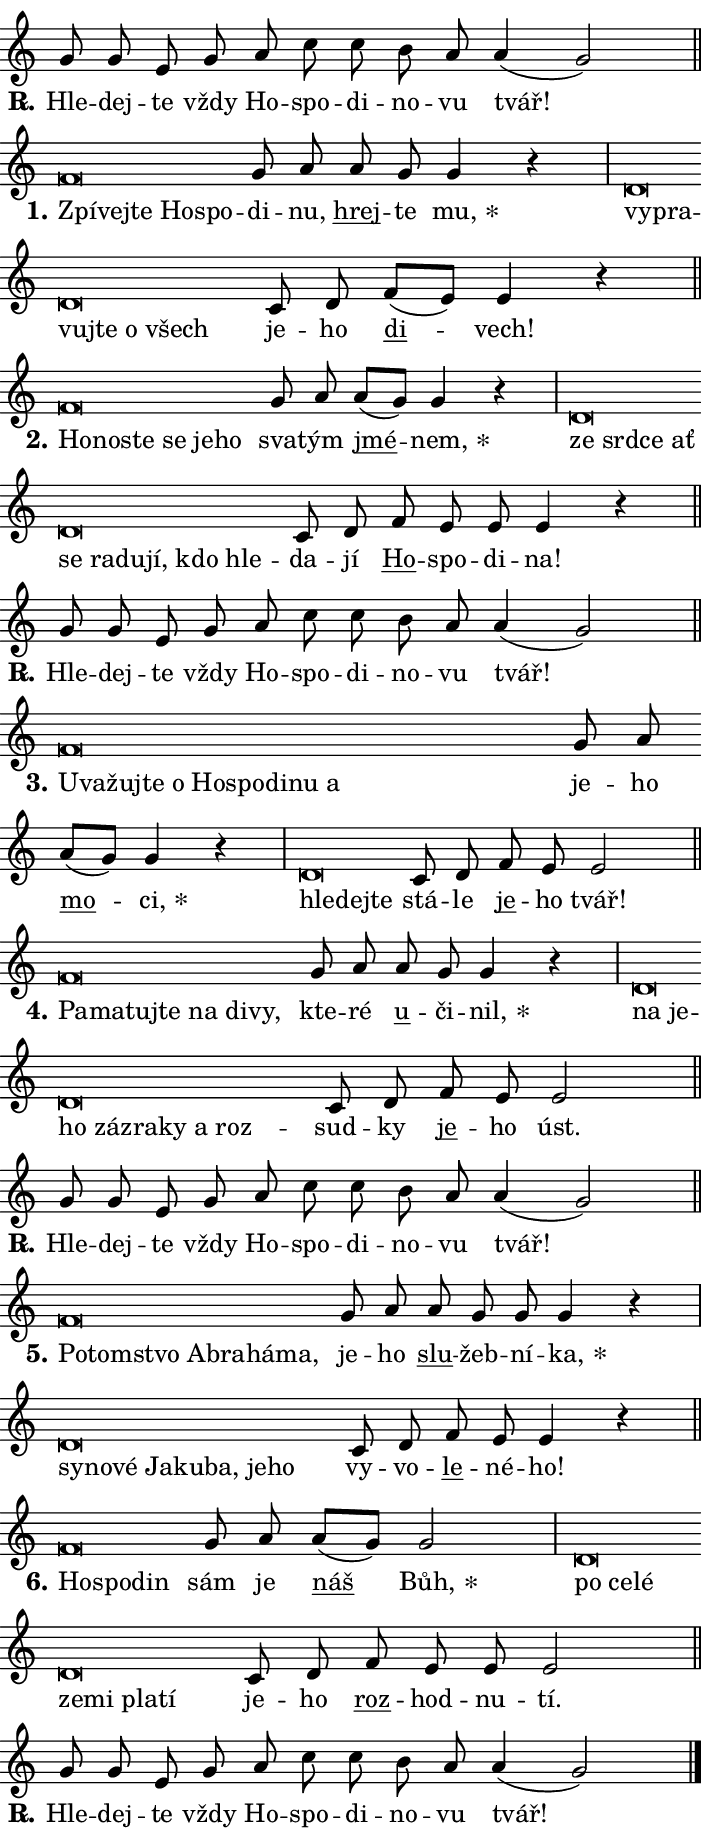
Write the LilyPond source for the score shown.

\version "2.24.0"
\header { tagline = "" }
\paper {
  indent = 0\cm
  top-margin = 0\cm
  right-margin = 0.13\cm % to fit lyric hyphens
  bottom-margin = 0\cm
  left-margin = 0\cm
  paper-width = 12\cm
  page-breaking = #ly:one-page-breaking
  system-system-spacing.basic-distance = #11
  score-system-spacing.basic-distance = #11
  ragged-last = ##f
}


%% Author: Thomas Morley
%% https://lists.gnu.org/archive/html/lilypond-user/2020-05/msg00002.html
#(define (line-position grob)
"Returns position of @var[grob} in current system:
   @code{'start}, if at first time-step
   @code{'end}, if at last time-step
   @code{'middle} otherwise
"
  (let* ((col (ly:item-get-column grob))
         (ln (ly:grob-object col 'left-neighbor))
         (rn (ly:grob-object col 'right-neighbor))
         (col-to-check-left (if (ly:grob? ln) ln col))
         (col-to-check-right (if (ly:grob? rn) rn col))
         (break-dir-left
           (and
             (ly:grob-property col-to-check-left 'non-musical #f)
             (ly:item-break-dir col-to-check-left)))
         (break-dir-right
           (and
             (ly:grob-property col-to-check-right 'non-musical #f)
             (ly:item-break-dir col-to-check-right))))
        (cond ((eqv? 1 break-dir-left) 'start)
              ((eqv? -1 break-dir-right) 'end)
              (else 'middle))))

#(define (tranparent-at-line-position vctor)
  (lambda (grob)
  "Relying on @code{line-position} select the relevant enry from @var{vctor}.
Used to determine transparency,"
    (case (line-position grob)
      ((end) (not (vector-ref vctor 0)))
      ((middle) (not (vector-ref vctor 1)))
      ((start) (not (vector-ref vctor 2))))))

noteHeadBreakVisibility =
#(define-music-function (break-visibility)(vector?)
"Makes @code{NoteHead}s transparent relying on @var{break-visibility}"
#{
  \override NoteHead.transparent =
    #(tranparent-at-line-position break-visibility)
#})

#(define delete-ledgers-for-transparent-note-heads
  (lambda (grob)
    "Reads whether a @code{NoteHead} is transparent.
If so this @code{NoteHead} is removed from @code{'note-heads} from
@var{grob}, which is supposed to be @code{LedgerLineSpanner}.
As a result ledgers are not printed for this @code{NoteHead}"
    (let* ((nhds-array (ly:grob-object grob 'note-heads))
           (nhds-list
             (if (ly:grob-array? nhds-array)
                 (ly:grob-array->list nhds-array)
                 '()))
           ;; Relies on the transparent-property being done before
           ;; Staff.LedgerLineSpanner.after-line-breaking is executed.
           ;; This is fragile ...
           (to-keep
             (remove
               (lambda (nhd)
                 (ly:grob-property nhd 'transparent #f))
               nhds-list)))
      ;; TODO find a better method to iterate over grob-arrays, similiar
      ;; to filter/remove etc for lists
      ;; For now rebuilt from scratch
      (set! (ly:grob-object grob 'note-heads)  '())
      (for-each
        (lambda (nhd)
          (ly:pointer-group-interface::add-grob grob 'note-heads nhd))
        to-keep))))

squashNotes = {
  \override NoteHead.X-extent = #'(-0.2 . 0.2)
  \override NoteHead.Y-extent = #'(-0.75 . 0)
  \override NoteHead.stencil =
    #(lambda (grob)
       (let ((pos (ly:grob-property grob 'staff-position)))
         (begin
           (if (< pos -7) (display "ERROR: Lower brevis then expected\n") (display ""))
           (if (<= pos -6) ly:text-interface::print ly:note-head::print))))
}
unSquashNotes = {
  \revert NoteHead.X-extent
  \revert NoteHead.Y-extent
  \revert NoteHead.stencil
}

hideNotes = \noteHeadBreakVisibility #begin-of-line-visible
unHideNotes = \noteHeadBreakVisibility #all-visible

% work-around for resetting accidentals
% https://lilypond.org/doc/v2.23/Documentation/notation/displaying-rhythms#unmetered-music
cadenzaMeasure = {
  \cadenzaOff
  \partial 1024 s1024
  \cadenzaOn
}

#(define-markup-command (accent layout props text) (markup?)
  "Underline accented syllable"
  (interpret-markup layout props
    #{\markup \override #'(offset . 4.3) \underline { #text }#}))

responsum = \markup \concat {
  "R" \hspace #-1.05 \path #0.1 #'((moveto 0 0.07) (lineto 0.9 0.8)) \hspace #0.05 "."
}

spaceSize = #0.6828661417322834 % exact space size for TeX Gyre Schola

\layout {
  \context {
    \Staff
    \remove "Time_signature_engraver"
    \override LedgerLineSpanner.after-line-breaking = #delete-ledgers-for-transparent-note-heads
  }
  \context {
    \Lyrics {
      \override LyricSpace.minimum-distance = \spaceSize
      \override LyricText.font-name = #"TeX Gyre Schola"
      \override LyricText.font-size = 1
      \override StanzaNumber.font-name = #"TeX Gyre Schola Bold"
      \override StanzaNumber.font-size = 1
    }
  }
  \context {
    \Score 
    \override NoteHead.text =
      #(lambda (grob) 
        (let ((pos (ly:grob-property grob 'staff-position)))
          #{\markup {
            \combine
              \halign #-0.55 \raise #(if (= pos -6) 0 0.5) \override #'(thickness . 2) \draw-line #'(3.2 . 0)
              \musicglyph "noteheads.sM1"
          }#}))
  }
}

% magnetic-lyrics.ily
%
%   written by
%     Jean Abou Samra <jean@abou-samra.fr>
%     Werner Lemberg <wl@gnu.org>
%
%   adapted by
%     Jiri Hon <jiri.hon@gmail.com>
%
% Version 2022-Apr-15

% https://www.mail-archive.com/lilypond-user@gnu.org/msg149350.html

#(define (Left_hyphen_pointer_engraver context)
   "Collect syllable-hyphen-syllable occurrences in lyrics and store
them in properties.  This engraver only looks to the left.  For
example, if the lyrics input is @code{foo -- bar}, it does the
following.

@itemize @bullet
@item
Set the @code{text} property of the @code{LyricHyphen} grob between
@q{foo} and @q{bar} to @code{foo}.

@item
Set the @code{left-hyphen} property of the @code{LyricText} grob with
text @q{foo} to the @code{LyricHyphen} grob between @q{foo} and
@q{bar}.
@end itemize

Use this auxiliary engraver in combination with the
@code{lyric-@/text::@/apply-@/magnetic-@/offset!} hook."
   (let ((hyphen #f)
         (text #f))
     (make-engraver
      (acknowledgers
       ((lyric-syllable-interface engraver grob source-engraver)
        (set! text grob)))
      (end-acknowledgers
       ((lyric-hyphen-interface engraver grob source-engraver)
        ;(when (not (grob::has-interface grob 'lyric-space-interface))
          (set! hyphen grob)));)
      ((stop-translation-timestep engraver)
       (when (and text hyphen)
         (ly:grob-set-object! text 'left-hyphen hyphen))
       (set! text #f)
       (set! hyphen #f)))))

#(define (lyric-text::apply-magnetic-offset! grob)
   "If the space between two syllables is less than the value in
property @code{LyricText@/.details@/.squash-threshold}, move the right
syllable to the left so that it gets concatenated with the left
syllable.

Use this function as a hook for
@code{LyricText@/.after-@/line-@/breaking} if the
@code{Left_@/hyphen_@/pointer_@/engraver} is active."
   (let ((hyphen (ly:grob-object grob 'left-hyphen #f)))
     (when hyphen
       (let ((left-text (ly:spanner-bound hyphen LEFT)))
         (when (grob::has-interface left-text 'lyric-syllable-interface)
           (let* ((common (ly:grob-common-refpoint grob left-text X))
                  (this-x-ext (ly:grob-extent grob common X))
                  (left-x-ext
                   (begin
                     ;; Trigger magnetism for left-text.
                     (ly:grob-property left-text 'after-line-breaking)
                     (ly:grob-extent left-text common X)))
                  ;; `delta` is the gap width between two syllables.
                  (delta (- (interval-start this-x-ext)
                            (interval-end left-x-ext)))
                  (details (ly:grob-property grob 'details))
                  (threshold (assoc-get 'squash-threshold details 0.2)))
             (when (< delta threshold)
               (let* (;; We have to manipulate the input text so that
                      ;; ligatures crossing syllable boundaries are not
                      ;; disabled.  For languages based on the Latin
                      ;; script this is essentially a beautification.
                      ;; However, for non-Western scripts it can be a
                      ;; necessity.
                      (lt (ly:grob-property left-text 'text))
                      (rt (ly:grob-property grob 'text))
                      (is-space (grob::has-interface hyphen 'lyric-space-interface))
                      (space (if is-space " " ""))
                      (extra-delta (if is-space spaceSize 0))
                      ;; Append new syllable.
                      (ltrt-space (if (and (string? lt) (string? rt))
                                (string-append lt space rt)
                                (make-concat-markup (list lt space rt))))
                      ;; Right-align `ltrt` to the right side.
                      (ltrt-space-markup (grob-interpret-markup
                               grob
                               (make-translate-markup
                                (cons (interval-length this-x-ext) 0)
                                (make-right-align-markup ltrt-space)))))
                 (begin
                   ;; Don't print `left-text`.
                   (ly:grob-set-property! left-text 'stencil #f)
                   ;; Set text and stencil (which holds all collected
                   ;; syllables so far) and shift it to the left.
                   (ly:grob-set-property! grob 'text ltrt-space)
                   (ly:grob-set-property! grob 'stencil ltrt-space-markup)
                   (ly:grob-translate-axis! grob (- (- delta extra-delta)) X))))))))))


#(define (lyric-hyphen::displace-bounds-first grob)
   ;; Make very sure this callback isn't triggered too early.
   (let ((left (ly:spanner-bound grob LEFT))
         (right (ly:spanner-bound grob RIGHT)))
     (ly:grob-property left 'after-line-breaking)
     (ly:grob-property right 'after-line-breaking)
     (ly:lyric-hyphen::print grob)))

squashThreshold = #0.4

\layout {
  \context {
    \Lyrics
    \consists #Left_hyphen_pointer_engraver
    \override LyricText.after-line-breaking =
      #lyric-text::apply-magnetic-offset!
    \override LyricHyphen.stencil = #lyric-hyphen::displace-bounds-first
    \override LyricText.details.squash-threshold = \squashThreshold
    \override LyricHyphen.minimum-distance = 0
    \override LyricHyphen.minimum-length = \squashThreshold
  }
}

squashText = \override LyricText.details.squash-threshold = 9999
unSquashText = \override LyricText.details.squash-threshold = \squashThreshold

leftText = \override LyricText.self-alignment-X = #LEFT
unLeftText = \revert LyricText.self-alignment-X

starOffset = #(lambda (grob) 
                (let ((x_offset (ly:self-alignment-interface::aligned-on-x-parent grob)))
                  (if (= x_offset 0) 0 (+ x_offset 1.2))))

star = #(define-music-function (syllable)(string?)
"Append star separator at the end of a syllable"
#{
  \once \override LyricText.X-offset = #starOffset
  \lyricmode { \markup {
    #syllable
    \override #'((font-name . "TeX Gyre Schola Bold")) \hspace #0.2 \lower #0.65 \larger "*"
  } }
#})

starAccent = #(define-music-function (syllable)(string?)
"Append star separator at the end of a syllable and make accent"
#{
  \once \override LyricText.X-offset = #starOffset
  \lyricmode { \markup {
    \accent #syllable
    \override #'((font-name . "TeX Gyre Schola Bold")) \hspace #0.2 \lower #0.65 \larger "*"
  } }
#})

breath = #(define-music-function (syllable)(string?)
"Append breathing indicator at the end of a syllable"
#{
  \lyricmode { \markup { #syllable "+" } }
#})

optionalBreath = #(define-music-function (syllable)(string?)
"Append optional breathing indicator at the end of a syllable"
#{
  \lyricmode { \markup { #syllable "(+)" } }
#})


\score {
    <<
        \new Voice = "melody" { \cadenzaOn \key c \major \relative { g'8 g e g \bar "" a c c \bar "" b a a4( g2) \cadenzaMeasure \bar "||" \break } }
        \new Lyrics \lyricsto "melody" { \lyricmode { \set stanza = \responsum
Hle -- dej -- te vždy Ho -- spo -- di -- no -- vu tvář! } }
    >>
    \layout {}
}

\score {
    <<
        \new Voice = "melody" { \cadenzaOn \key c \major \relative { \squashNotes f'\breve*1/16 \hideNotes \breve*1/16 \bar "" \breve*1/16 \bar "" \breve*1/16 \breve*1/16 \bar "" \unHideNotes \unSquashNotes g8 a \bar "" a g g4 r \cadenzaMeasure \bar "|" \squashNotes d\breve*1/16 \hideNotes \breve*1/16 \bar "" \breve*1/16 \bar "" \breve*1/16 \bar "" \breve*1/16 \breve*1/16 \bar "" \unHideNotes \unSquashNotes c8 d \bar "" f[( e)] e4 r \cadenzaMeasure \bar "||" \break } }
        \new Lyrics \lyricsto "melody" { \lyricmode { \set stanza = "1."
\leftText Zpí -- \squashText vej -- te Ho -- spo -- \unLeftText \unSquashText di -- nu, \markup \accent hrej -- te \star mu, \leftText vy -- \squashText pra -- vuj -- te o všech \unLeftText \unSquashText je -- ho \markup \accent di -- vech! } }
    >>
    \layout {}
}

\score {
    <<
        \new Voice = "melody" { \cadenzaOn \key c \major \relative { \squashNotes f'\breve*1/16 \hideNotes \breve*1/16 \bar "" \breve*1/16 \bar "" \breve*1/16 \bar "" \breve*1/16 \breve*1/16 \bar "" \unHideNotes \unSquashNotes g8 a \bar "" a[( g)] g4 r \cadenzaMeasure \bar "|" \squashNotes d\breve*1/16 \hideNotes \breve*1/16 \bar "" \breve*1/16 \bar "" \breve*1/16 \bar "" \breve*1/16 \bar "" \breve*1/16 \bar "" \breve*1/16 \bar "" \breve*1/16 \bar "" \breve*1/16 \breve*1/16 \bar "" \unHideNotes \unSquashNotes c8 d \bar "" f e e e4 r \cadenzaMeasure \bar "||" \break } }
        \new Lyrics \lyricsto "melody" { \lyricmode { \set stanza = "2."
\leftText Ho -- \squashText no -- ste se je -- ho \unLeftText \unSquashText sva -- tým \markup \accent jmé -- \star nem, \leftText ze \squashText srd -- ce ať se ra -- du -- jí, kdo hle -- \unLeftText \unSquashText da -- jí \markup \accent Ho -- spo -- di -- na! } }
    >>
    \layout {}
}

\score {
    <<
        \new Voice = "melody" { \cadenzaOn \key c \major \relative { g'8 g e g \bar "" a c c \bar "" b a a4( g2) \cadenzaMeasure \bar "||" \break } }
        \new Lyrics \lyricsto "melody" { \lyricmode { \set stanza = \responsum
Hle -- dej -- te vždy Ho -- spo -- di -- no -- vu tvář! } }
    >>
    \layout {}
}

\score {
    <<
        \new Voice = "melody" { \cadenzaOn \key c \major \relative { \squashNotes f'\breve*1/16 \hideNotes \breve*1/16 \bar "" \breve*1/16 \bar "" \breve*1/16 \bar "" \breve*1/16 \bar "" \breve*1/16 \bar "" \breve*1/16 \bar "" \breve*1/16 \bar "" \breve*1/16 \breve*1/16 \bar "" \unHideNotes \unSquashNotes g8 a \bar "" a[( g)] g4 r \cadenzaMeasure \bar "|" \squashNotes d\breve*1/16 \hideNotes \breve*1/16 \breve*1/16 \bar "" \unHideNotes \unSquashNotes c8 d \bar "" f e e2 \cadenzaMeasure \bar "||" \break } }
        \new Lyrics \lyricsto "melody" { \lyricmode { \set stanza = "3."
\leftText U -- \squashText va -- žuj -- te o Ho -- spo -- di -- nu a \unLeftText \unSquashText je -- ho \markup \accent mo -- \star ci, \leftText hle -- \squashText dej -- te \unLeftText \unSquashText stá -- le \markup \accent je -- ho tvář! } }
    >>
    \layout {}
}

\score {
    <<
        \new Voice = "melody" { \cadenzaOn \key c \major \relative { \squashNotes f'\breve*1/16 \hideNotes \breve*1/16 \bar "" \breve*1/16 \bar "" \breve*1/16 \bar "" \breve*1/16 \bar "" \breve*1/16 \breve*1/16 \bar "" \unHideNotes \unSquashNotes g8 a \bar "" a g g4 r \cadenzaMeasure \bar "|" \squashNotes d\breve*1/16 \hideNotes \breve*1/16 \bar "" \breve*1/16 \bar "" \breve*1/16 \bar "" \breve*1/16 \bar "" \breve*1/16 \bar "" \breve*1/16 \breve*1/16 \bar "" \unHideNotes \unSquashNotes c8 d \bar "" f e e2 \cadenzaMeasure \bar "||" \break } }
        \new Lyrics \lyricsto "melody" { \lyricmode { \set stanza = "4."
\leftText Pa -- \squashText ma -- tuj -- te na di -- vy, \unLeftText \unSquashText kte -- ré \markup \accent u -- či -- \star nil, \leftText na \squashText je -- ho zá -- zra -- ky a roz -- \unLeftText \unSquashText sud -- ky \markup \accent je -- ho úst. } }
    >>
    \layout {}
}

\score {
    <<
        \new Voice = "melody" { \cadenzaOn \key c \major \relative { g'8 g e g \bar "" a c c \bar "" b a a4( g2) \cadenzaMeasure \bar "||" \break } }
        \new Lyrics \lyricsto "melody" { \lyricmode { \set stanza = \responsum
Hle -- dej -- te vždy Ho -- spo -- di -- no -- vu tvář! } }
    >>
    \layout {}
}

\score {
    <<
        \new Voice = "melody" { \cadenzaOn \key c \major \relative { \squashNotes f'\breve*1/16 \hideNotes \breve*1/16 \bar "" \breve*1/16 \bar "" \breve*1/16 \bar "" \breve*1/16 \bar "" \breve*1/16 \breve*1/16 \bar "" \unHideNotes \unSquashNotes g8 a \bar "" a g g g4 r \cadenzaMeasure \bar "|" \squashNotes d\breve*1/16 \hideNotes \breve*1/16 \bar "" \breve*1/16 \bar "" \breve*1/16 \bar "" \breve*1/16 \bar "" \breve*1/16 \bar "" \breve*1/16 \breve*1/16 \bar "" \unHideNotes \unSquashNotes c8 d \bar "" f e e4 r \cadenzaMeasure \bar "||" \break } }
        \new Lyrics \lyricsto "melody" { \lyricmode { \set stanza = "5."
\leftText Po -- \squashText tom -- stvo Ab -- ra -- há -- ma, \unLeftText \unSquashText je -- ho \markup \accent slu -- žeb -- ní -- \star ka, \leftText sy -- \squashText no -- vé Ja -- ku -- ba, je -- ho \unLeftText \unSquashText vy -- vo -- \markup \accent le -- né -- ho! } }
    >>
    \layout {}
}

\score {
    <<
        \new Voice = "melody" { \cadenzaOn \key c \major \relative { \squashNotes f'\breve*1/16 \hideNotes \breve*1/16 \breve*1/16 \bar "" \unHideNotes \unSquashNotes g8 a \bar "" a[( g)] g2 \cadenzaMeasure \bar "|" \squashNotes d\breve*1/16 \hideNotes \breve*1/16 \bar "" \breve*1/16 \bar "" \breve*1/16 \bar "" \breve*1/16 \bar "" \breve*1/16 \breve*1/16 \bar "" \unHideNotes \unSquashNotes c8 d \bar "" f e e e2 \cadenzaMeasure \bar "||" \break } }
        \new Lyrics \lyricsto "melody" { \lyricmode { \set stanza = "6."
\leftText Ho -- \squashText spo -- din \unLeftText \unSquashText sám je \markup \accent náš \star Bůh, \leftText po \squashText ce -- lé ze -- mi pla -- tí \unLeftText \unSquashText je -- ho \markup \accent roz -- hod -- nu -- tí. } }
    >>
    \layout {}
}

\score {
    <<
        \new Voice = "melody" { \cadenzaOn \key c \major \relative { g'8 g e g \bar "" a c c \bar "" b a a4( g2) \cadenzaMeasure \bar "||" \break } \bar "|." }
        \new Lyrics \lyricsto "melody" { \lyricmode { \set stanza = \responsum
Hle -- dej -- te vždy Ho -- spo -- di -- no -- vu tvář! } }
    >>
    \layout {}
}
